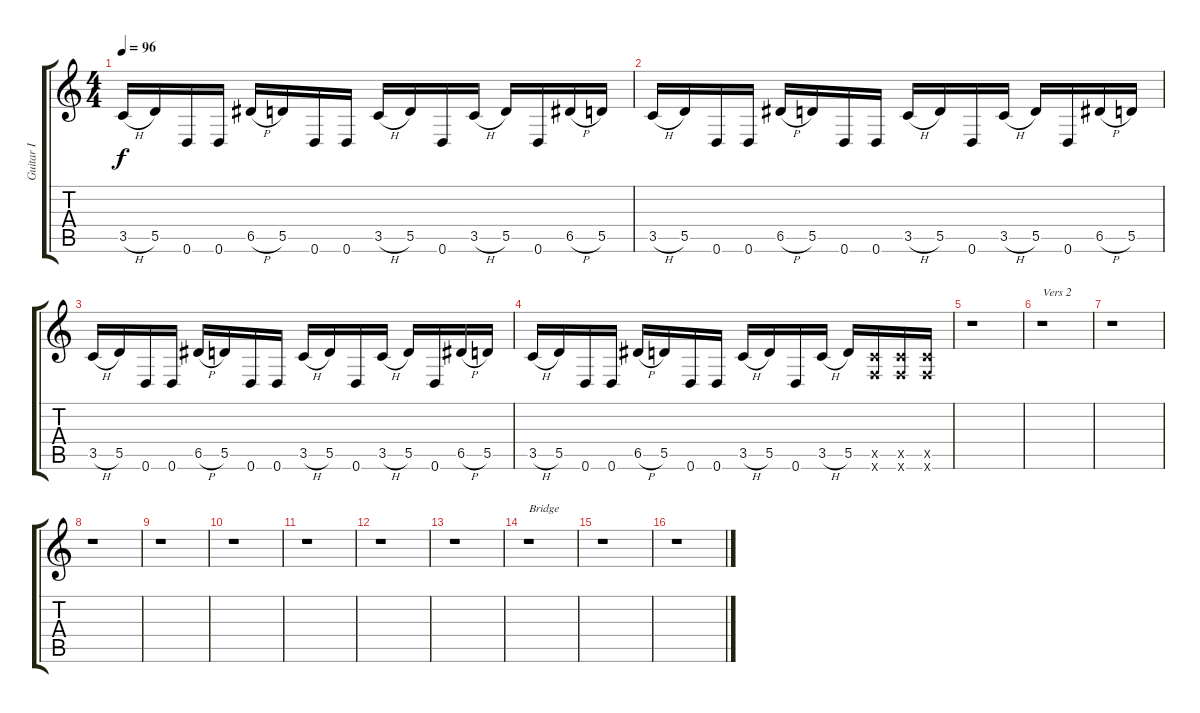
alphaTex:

\track ("Guitar I" "Guitar I") {instrument distortionguitar}
\staff {score tabs}
\tuning (E4 B3 G3 D3 A2 D2) {hide}
\ts (4 4)
\tempo 96
\clef g2
\ks c
3.5{h}.16{dy f} 5.5.16 0.6.16 0.6.16 6.5{h}.16 5.5.16 0.6.16 0.6.16 3.5{h}.16 5.5.16 0.6.16 3.5{h}.16 5.5.16 0.6.16 6.5{h}.16 5.5.16 |
3.5{h}.16 5.5.16 0.6.16 0.6.16 6.5{h}.16 5.5.16 0.6.16 0.6.16 3.5{h}.16 5.5.16 0.6.16 3.5{h}.16 5.5.16 0.6.16 6.5{h}.16 5.5.16 |
3.5{h}.16 5.5.16 0.6.16 0.6.16 6.5{h}.16 5.5.16 0.6.16 0.6.16 3.5{h}.16 5.5.16 0.6.16 3.5{h}.16 5.5.16 0.6.16 6.5{h}.16 5.5.16 |
3.5{h}.16 5.5.16 0.6.16 0.6.16 6.5{h}.16 5.5.16 0.6.16 0.6.16 3.5{h}.16 5.5.16 0.6.16 3.5{h}.16 5.5.16 (3.5{x} 3.6{x}).16 (3.5{x} 3.6{x}).16 (3.5{x} 3.6{x}).16 |
r.1 |
r.1{txt "Vers 2"} |
r.1 |
r.1 |
r.1 |
r.1 |
r.1 |
r.1 |
r.1 |
r.1{txt "Bridge"} |
r.1 |
r.1
